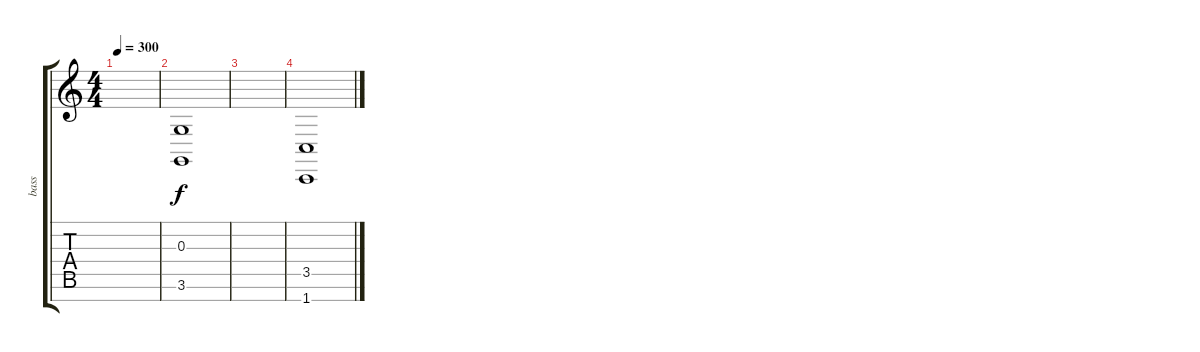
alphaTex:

\track ("bass" "bass") {instrument brightacousticpiano}
\staff {score tabs}
\tuning (E4 B3 G3 D3 A2 E2 B1) {hide}
\ts (4 4)
\tempo 300
\clef g2
\ks c
|
(0.3 3.6).1 |
|
(3.5 1.7).1
